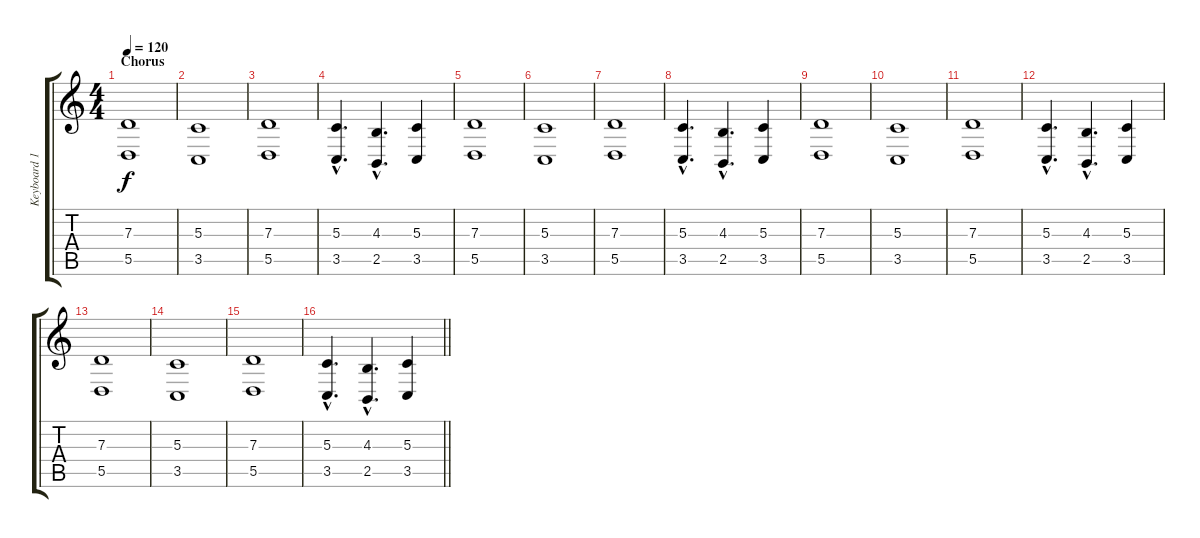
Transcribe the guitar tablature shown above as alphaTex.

\track ("Keyboard 1" "Keyboard 1") {instrument synthstrings1}
\staff {score tabs}
\tuning (E4 B3 G3 D3 A2 D2) {hide}
\ts (4 4)
\section ("" "Chorus")
\tempo 120
\clef g2
\ks c
(7.3 5.5).1{dy f} |
(5.3 3.5).1 |
(7.3 5.5).1 |
(5.3{hac} 3.5{hac}).4{d} (4.3{hac} 2.5{hac}).4{d} (5.3 3.5).4 |
(7.3 5.5).1 |
(5.3 3.5).1 |
(7.3 5.5).1 |
(5.3{hac} 3.5{hac}).4{d} (4.3{hac} 2.5{hac}).4{d} (5.3 3.5).4 |
(7.3 5.5).1 |
(5.3 3.5).1 |
(7.3 5.5).1 |
(5.3{hac} 3.5{hac}).4{d} (4.3{hac} 2.5{hac}).4{d} (5.3 3.5).4 |
(7.3 5.5).1 |
(5.3 3.5).1 |
(7.3 5.5).1 |
\barLineRight lightlight
(5.3{hac} 3.5{hac}).4{d} (4.3{hac} 2.5{hac}).4{d} (5.3 3.5).4
